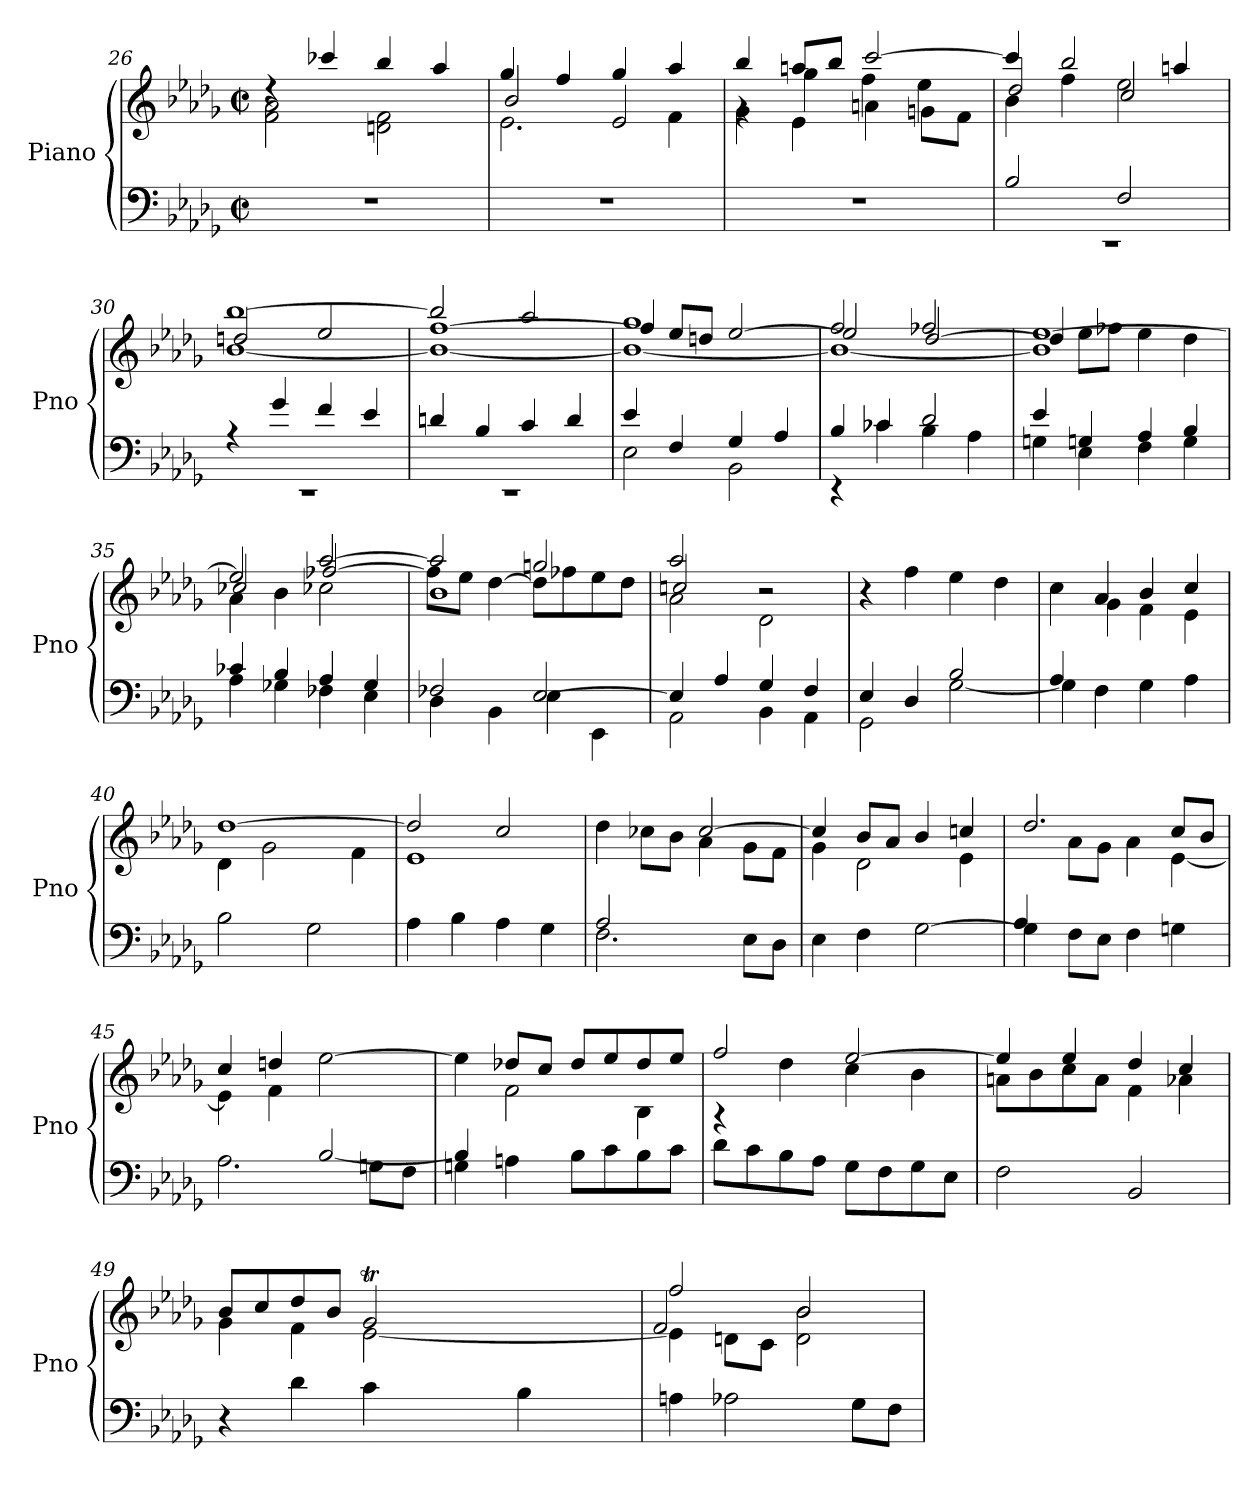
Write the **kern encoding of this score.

**kern	**kern
*part1	*part1
*staff2	*staff1
*I"Piano	*
*I'Pno	*
*clefF4	*clefG2
*k[b-e-a-d-g-]	*k[b-e-a-d-g-]
*M4/4	*M4/4
*met(c|)	*met(c|)
=26	=26
*	*^
1r	4rdd	2f\ 2a-\
.	4ccc-X/	.
.	4bb-/	2dn\ 2f\
.	4aa-/	.
=27	=27	=27
*	*	*^
1r	4gg-/	2.e-\	2b-/
.	4ff/	.	.
.	4gg-/	.	2e-/
.	4aa-/	4f\	.
=28	=28	=28	=28
1r	4bb-/	4g-\	4rg
.	8aan/L	4e-\	4gg-\
.	8bb-/J	.	.
.	[2ccc/	4an\	4ff\
.	.	8gn\L	4ee-\
.	.	8f\J	.
=29	=29	=29	=29
*^	*	*	*
1rEE	2B-/	4ccc/]	4b-\	2dd-/
.	.	2bb-/	4ff\	.
.	2F/	.	2ee-\	2cc/
.	.	4aan/	.	.
=30	=30	=30	=30	=30
1rEE	4rA	[1bb-	[1b-	2ddn/
.	4g-/	.	.	.
.	4f/	.	.	2ee-/
.	4e-/	.	.	.
!!LO:PB:g=z	!!	!!
=31	=31	=31	=31	=31
1rEE	4dn/	2bb-/]	1b-_	[1ff
.	4B-/	.	.	.
.	4c/	2aa-/	.	.
.	4d/	.	.	.
=32	=32	=32	=32	=32
4e-/	2E-\	1gg-	1b-_	4ff/]
4F/	.	.	.	8ee-/L
.	.	.	.	8ddn/J
4G-/	2BB-\	.	.	[2ee-/
4A-/	.	.	.	.
=33	=33	=33	=33	=33
4B-/	4rEE	2ff/	1b-_	2ee-/]
4c-X/	4c-\	.	.	.
2d-/	4B-\	2ff-X/	.	[2dd-/
.	4A-\	.	.	.
=34	=34	=34	=34	=34
4e-/	4Gn\	[1ee-	1b-]	4dd-/]
4Gn/	4E-\	.	.	8ee-\L
.	.	.	.	8ff-X\J
4A-/	4F\	.	.	4ee-\
4B-/	4G\	.	.	4dd-\
=35	=35	=35	=35	=35
4c-X/	4A-\	2ee-/]	4a-\	2cc-X/
4B-/	4G-X\	.	4b-\	.
4A-/	4F-X\	[2aa-/	2cc-X\	[2ff-X/
4G-/	4E-\	.	.	.
=36	=36	=36	=36	=36
2F-X/	4D-\	2aa-/]	1b-	8ff-\L]
.	.	.	.	8ee-\J
.	4BB-\	.	.	[4dd-\
[2E-/	4E-\	2ggn/	.	8dd-\L]
.	.	.	.	8ff-X\
.	4EE-\	.	.	8ee-\
.	.	.	.	8dd-\J
!!LO:LB:g=z	!!	!!
=37	=37	=37	=37	=37
4E-/]	2AA-\	2aa-/	2a-\	2ccn/
4A-/	.	.	.	.
4G-/	4BB-\	2r	2d-\	2r
4F/	4AA-\	.	.	.
*	*	*v	*v	*v
=38	=38	=38
4E-/	2GG-\	4r
4D-/	.	4ff\
2B-/	[2G-\	4ee-\
.	.	4dd-\
=39	=39	=39
*	*	*^
4A-/	4G-\]	4cc\	4ryy
4F\	2.ryy	4a-/	4g-\
4G-\	.	4b-/	4f\
4A-\	.	4cc/	4e-\
*v	*v	*	*
=40	=40	=40
2B-\	[1dd-	4d-\
.	.	2g-\
2G-\	.	.
.	.	4f\
=41	=41	=41
4A-\	2dd-/]	1e-
4B-\	.	.
4A-\	2cc/	.
4G-\	.	.
=42	=42	=42
*^	*	*
2A-/	2.F\	4dd-\	2ryy
.	.	8cc-X\L	.
.	.	8b-\J	.
2ryy	.	[2cc-/	4a-\
.	8E-\L	.	8g-\L
.	8D-\J	.	8f\J
*v	*v	*	*
=43	=43	=43
4E-\	4cc-/]	4g-\
4F\	8b-/L	2d-\
.	8a-/J	.
[2G-\	4b-/	.
.	4ccn/	4e-\
!!LO:LB:g=z	!!
=44	=44	=44
*^	*	*
4G-\]	4A-/	2.dd-/	4ryy
8F\L	2.ryy	.	8a-\L
8E-\J	.	.	8g-\J
4F\	.	.	4a-\
4Gn\	.	8cc/L	[4e-\
.	.	8b-/J	.
=45	=45	=45	=45
2.A-\	2ryy	4cc/	4e-\]
.	.	4ddn/	4f\
.	[2B-/	[2ee-\	2ryy
8Gn\L	.	.	.
8F\J	.	.	.
=46	=46	=46	=46
4Gn\	4B-/]	4ee-\]	4ryy
4An\	2.ryy	8dd-X/L	2f\
.	.	8cc/J	.
8B-\L	.	8dd-/L	.
8c\	.	8ee-/	.
8B-\	.	8dd-/	4B-\
8c\J	.	8ee-/J	.
*v	*v	*	*
=47	=47	=47
8d-\L	2ff/	4rA
8c\	.	.
8B-\	.	4dd-\
8A-\J	.	.
8G-\L	[2ee-/	4cc\
8F\	.	.
8G-\	.	4b-\
8E-\J	.	.
=48	=48	=48
2F\	4ee-/]	8an\L
.	.	8b-\
.	4ee-/	8cc\
.	.	8a\J
2BB-/	4dd-/	4f\
.	4cc/	4a-X\
!!LO:LB:g=z
=49	=49	=49
*	*	*^
4r	8b-/L	4g-\	2ryy
.	8cc/	.	.
4d-\	8dd-/	4f\	.
.	8b-/J	.	.
4c\	2g-T/	[2e-\	32a-!yy
.	.	.	32g-!yy
.	.	.	32a-!yy
.	.	.	32g-!yy
.	.	.	32a-!yy
.	.	.	32g-!yy
.	.	.	32a-!yy
.	.	.	32g-!yy
4B-\	.	.	32a-!yy
.	.	.	32g-!yy
.	.	.	32a-!yy
.	.	.	32g-!yy
.	.	.	16f!yy
.	.	.	16g-!yy
!!LO:LB:g=z	!!	!!
=50	=50	=50	=50
4An\	2ff/	4e-\]	2f/
2A-X\	.	8dn\L	.
.	.	8c\J	.
.	2b-/	2d\	2b-\
8G-\L	.	.	.
8F\J	.	.	.
*	*v	*v	*v
=	=
*-	*-
